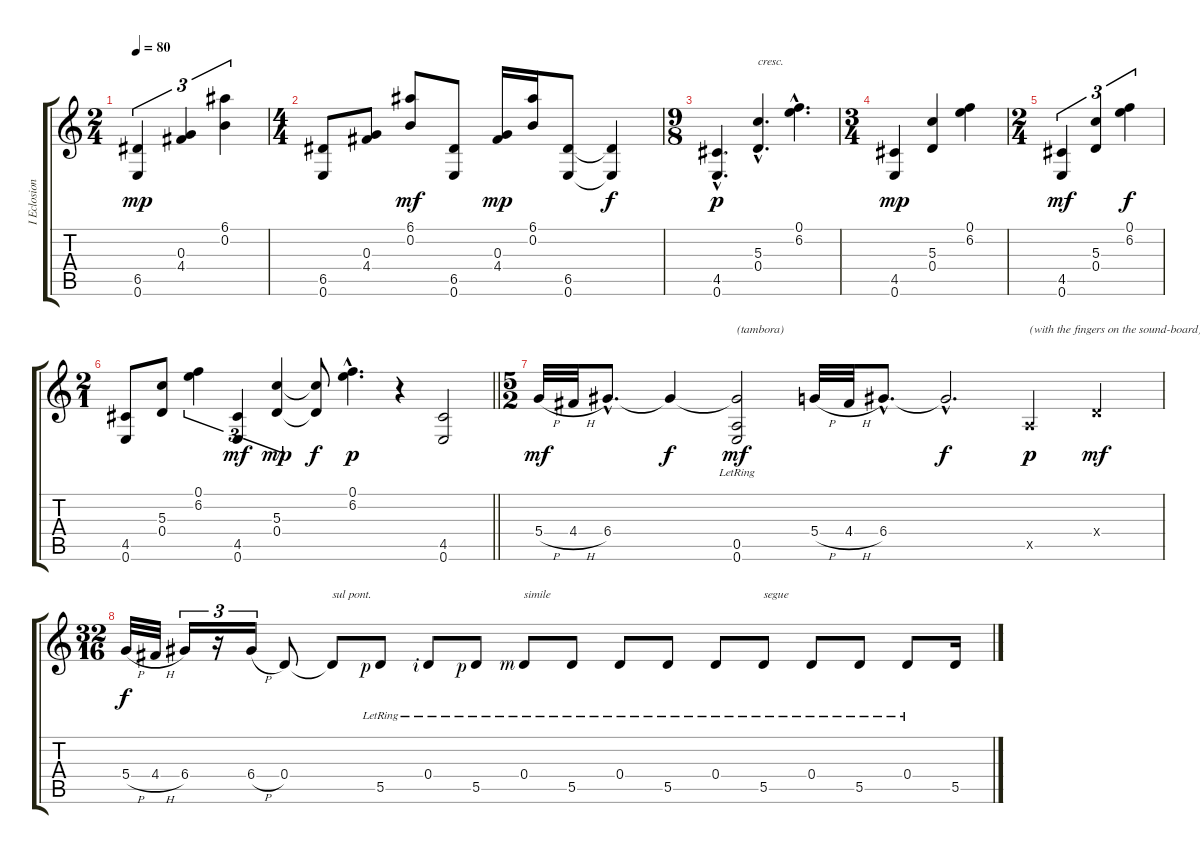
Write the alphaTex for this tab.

\track ("I Eclosion" "I Eclosion") {instrument acousticguitarnylon}
\staff {score tabs}
\tuning (E4 B3 G3 D3 A2 E2) {hide}
\ts (2 4)
\tempo 80
\clef g2
\ks c
(6.5 0.6).4{tu (3 2) dy mp} (0.3 4.4).4{tu (3 2)} (6.1 0.2).4{tu (3 2)} |
\ts (4 4)
(6.5 0.6).8 (0.3 4.4).8 (6.1 0.2).8{dy mf} (6.5 0.6).8 (0.3 4.4).16{dy mp} (6.1 0.2).16 (6.5 0.6).8 (6.5{t} 0.6{t}).4{dy f} |
\ts (9 8)
(4.5{hac} 0.6{hac}).4{d dy p} (5.3{hac} 0.4{hac}).4{d txt "cresc."} (0.1{hac} 6.2{hac}).4{d} |
\ts (3 4)
(4.5 0.6).4{dy mp} (5.3 0.4).4 (0.1 6.2).4 |
\ts (2 4)
(4.5 0.6).4{tu (3 2) dy mf} (5.3 0.4).4{tu (3 2)} (0.1 6.2).4{tu (3 2) dy f} |
\ts (2 1)
\barLineRight lightlight
(4.5 0.6).8 (5.3 0.4).8 (0.1 6.2).4{tu (3 2)} (4.5 0.6).4{tu (3 2) dy mf} (5.3 0.4).4{tu (3 2) dy mp} (5.3{t} 0.4{t}).8{dy f} (0.1{hac} 6.2{hac}).4{d dy p} r.4 (4.5 0.6).2 |
\ts (5 2)
5.4{h}.32{dy mf} 4.4{h}.32 6.4{hac}.8{d} 6.4{t}.4{dy f} (6.4{t} 0.5{lr} 0.6{lr}).2{txt "(tambora)" dy mf} 5.4{h}.32 4.4{h}.32 6.4{hac}.8{d} 6.4{hac t}.2{d dy f} 0.5{x}.4{txt "(with the fingers on the sound-board)" dy p} 0.4{x}.4{dy mf} |
\ts (32 16)
5.4{h}.32{dy f} 4.4{h}.32 6.4.16{tu (3 2)} r.16{tu (3 2)} 6.4{h}.16{tu (3 2)} 0.4.8 0.4{t}.8{txt "sul pont."} 5.5{lr rf 1}.8 0.4{lr rf 2}.8 5.5{lr rf 1}.8 0.4{lr rf 3}.8{txt "simile"} 5.5{lr}.8 0.4{lr}.8 5.5{lr}.8 0.4{lr}.8 5.5{lr}.8{txt "segue"} 0.4{lr}.8 5.5{lr}.8 0.4{lr}.8 5.5.16
